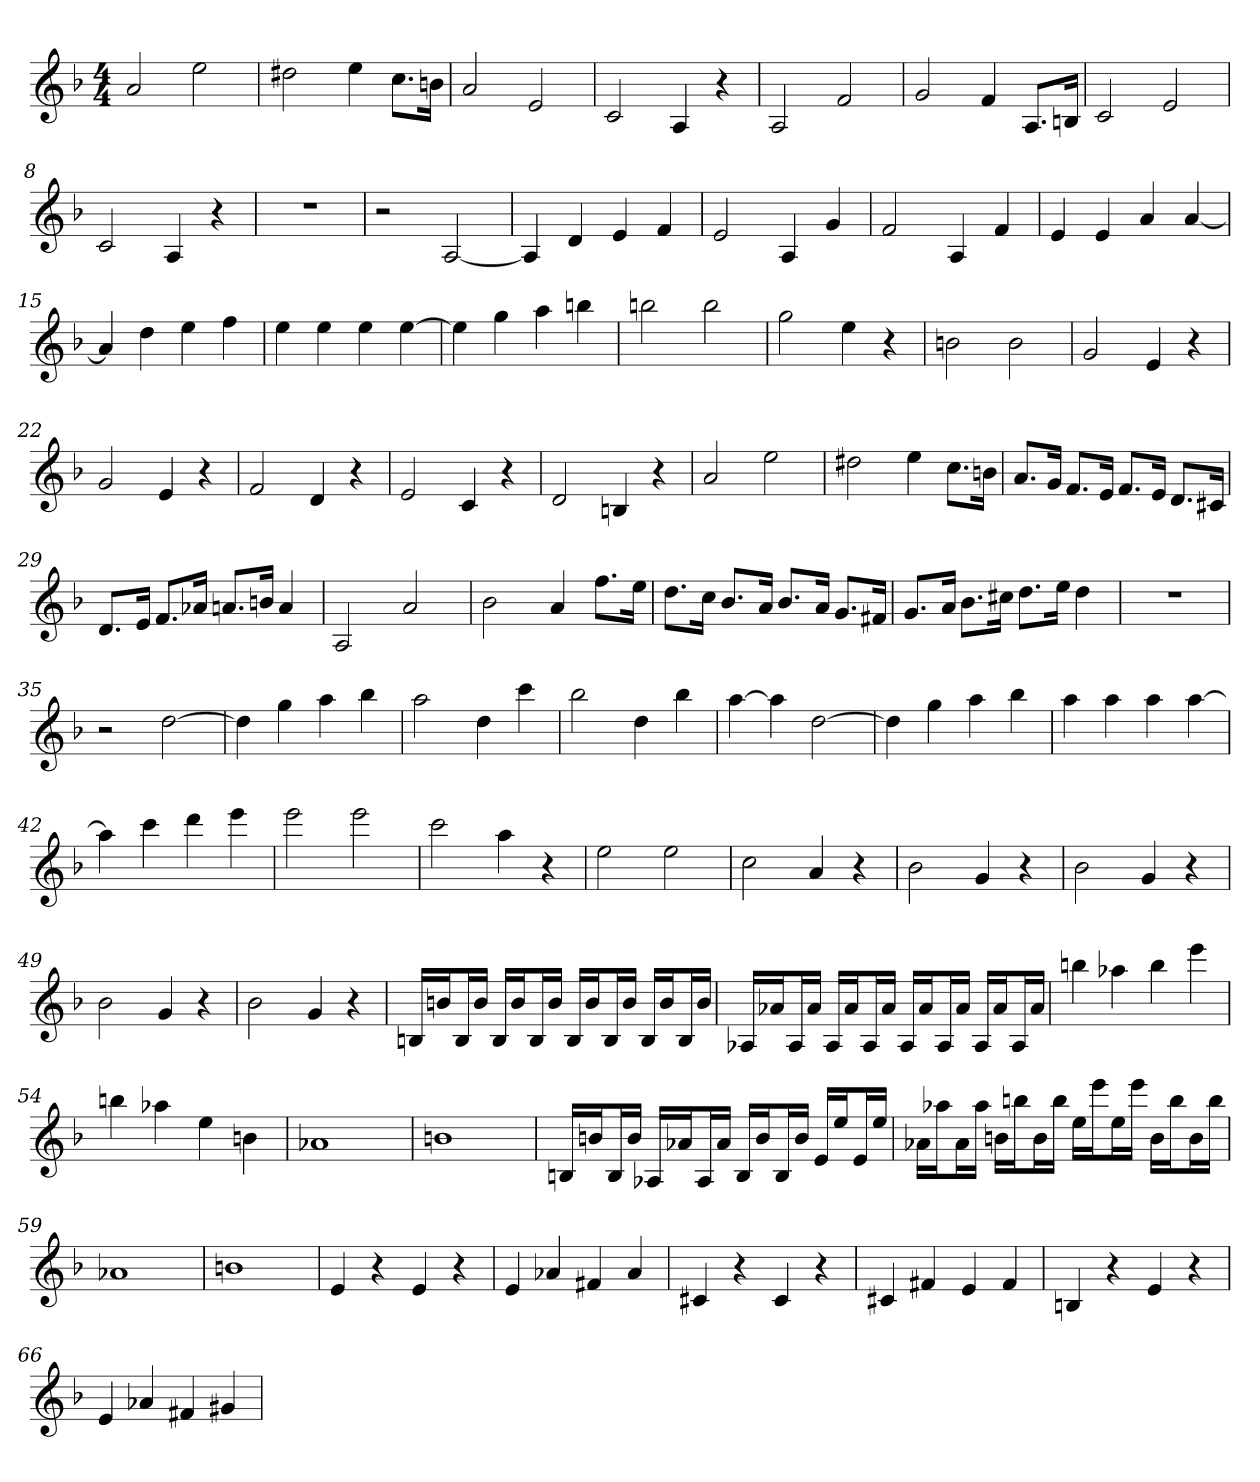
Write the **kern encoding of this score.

**kern
*part1
*staff1
*clefG2
*k[b-]
*F:
*M4/4
=1
2a
2ee
=2
2dd#X
4ee
8.cc\L
16bn\Jk
=3
2a
2e
=4
2c
4A
4r
=5
2A
2f
=6
2g
4f
8.A/L
16Bn/Jk
=7
2c
2e
=8
2c
4A
4r
=9
1r
=10
2r
[2A
=11
4A]
4d
4e
4f
=12
2e
4A
4g
=13
2f
4A
4f
=14
4e
4e
4a
[4a
=15
4a]
4dd
4ee
4ff
=16
4ee
4ee
4ee
[4ee
=17
4ee]
4gg
4aa
4bbn
=18
2bbn
2bb
=19
2gg
4ee
4r
=20
2bn
2b
=21
2g
4e
4r
=22
2g
4e
4r
=23
2f
4d
4r
=24
2e
4c
4r
=25
2d
4Bn
4r
=26
2a
2ee
=27
2dd#X
4ee
8.cc\L
16bn\Jk
=28
8.a/L
16g/Jk
8.f/L
16e/Jk
8.f/L
16e/Jk
8.d/L
16c#X/Jk
=29
8.d/L
16e/Jk
8.f/L
16a-X/Jk
8.an/L
16bn/Jk
4a
=30
2A
2a
=31
2b-
4a
8.ff\L
16ee\Jk
=32
8.dd\L
16cc\Jk
8.b-/L
16a/Jk
8.b-/L
16a/Jk
8.g/L
16f#X/Jk
=33
8.g/L
16a/Jk
8.b-\L
16cc#X\Jk
8.dd\L
16ee\Jk
4dd
=34
1r
=35
2r
[2dd
=36
4dd]
4gg
4aa
4bb-
=37
2aa
4dd
4ccc
=38
2bb-
4dd
4bb-
=39
[4aa
4aa]
[2dd
=40
4dd]
4gg
4aa
4bb-
=41
4aa
4aa
4aa
[4aa
=42
4aa]
4ccc
4ddd
4eee
=43
2eee
2eee
=44
2ccc
4aa
4r
=45
2ee
2ee
=46
2cc
4a
4r
=47
2b-
4g
4r
=48
2b-
4g
4r
=49
2b-
4g
4r
=50
2b-
4g
4r
=51
16Bn/LL
16bn/J
16B/L
16b/JJ
16B/LL
16b/J
16B/L
16b/JJ
16B/LL
16b/J
16B/L
16b/JJ
16B/LL
16b/J
16B/L
16b/JJ
=52
16A-X/LL
16a-X/J
16A-/L
16a-/JJ
16A-/LL
16a-/J
16A-/L
16a-/JJ
16A-/LL
16a-/J
16A-/L
16a-/JJ
16A-/LL
16a-/J
16A-/L
16a-/JJ
=53
4bbn
4aa-X
4bb
4eee
=54
4bbn
4aa-X
4ee
4bn
=55
1a-X
=56
1bn
=57
16Bn/LL
16bn/J
16B/L
16b/JJ
16A-X/LL
16a-X/J
16A-/L
16a-/JJ
16B/LL
16b/J
16B/L
16b/JJ
16e/LL
16ee/J
16e/L
16ee/JJ
=58
16a-X\LL
16aa-X\J
16a-\L
16aa-\JJ
16bn\LL
16bbn\J
16b\L
16bb\JJ
16ee\LL
16eee\J
16ee\L
16eee\JJ
16b\LL
16bb\J
16b\L
16bb\JJ
=59
1a-X
=60
1bn
=61
4e
4r
4e
4r
=62
4e
4a-X
4f#X
4a-
=63
4c#X
4r
4c#
4r
=64
4c#X
4f#X
4e
4f#
=65
4Bn
4r
4e
4r
=66
4e
4a-X
4f#X
4g#X
=
*-
